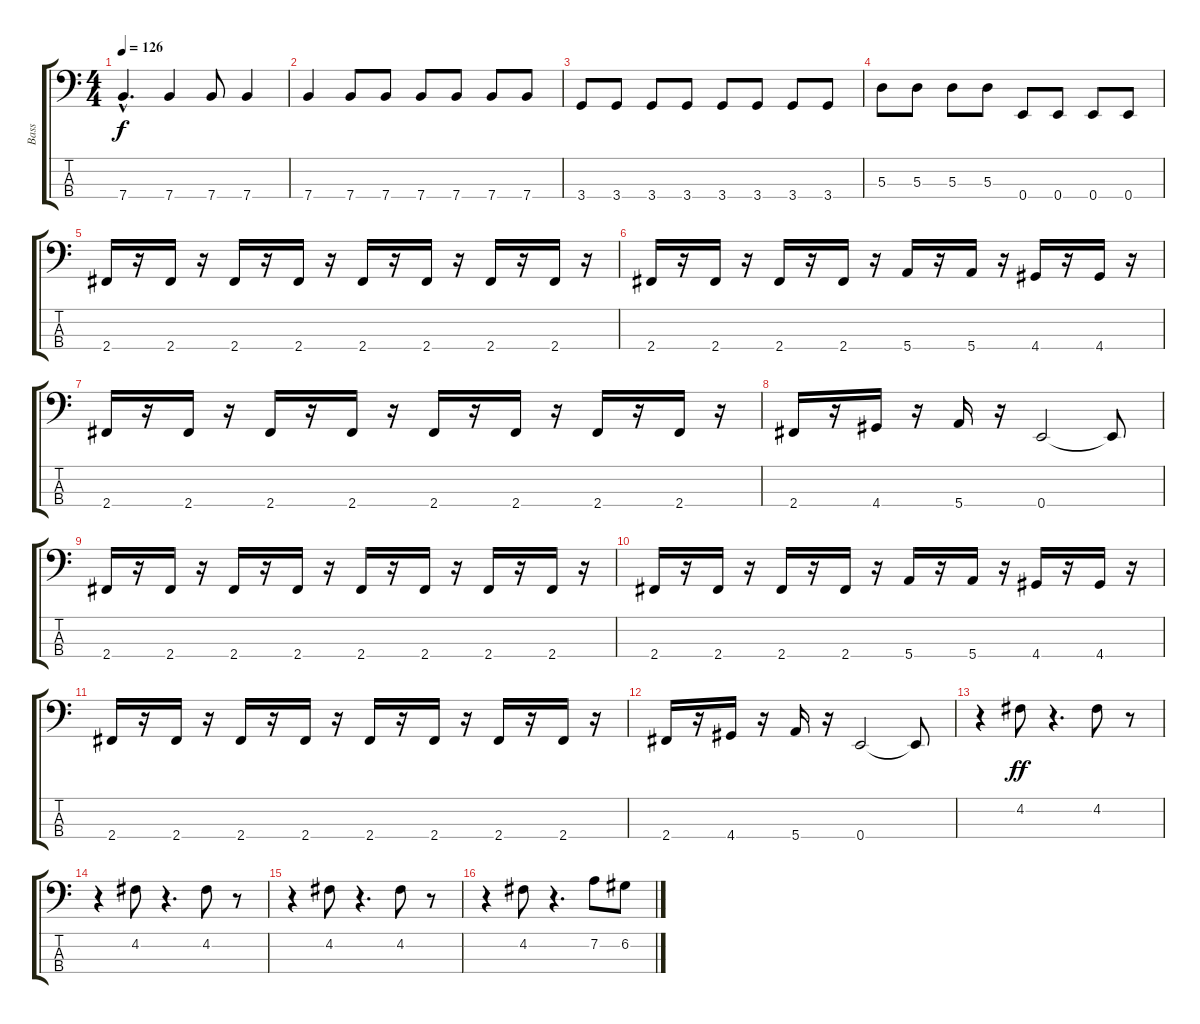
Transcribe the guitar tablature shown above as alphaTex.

\track ("Bass" "Bass") {instrument electricbassfinger}
\staff {score tabs}
\tuning (G2 D2 A1 E1) {hide}
\ts (4 4)
\tempo 126
\clef f4
\ks c
7.4{hac}.4{d dy f} 7.4.4 7.4.8 7.4.4 |
7.4.4 7.4.8 7.4.8 7.4.8 7.4.8 7.4.8 7.4.8 |
3.4.8 3.4.8 3.4.8 3.4.8 3.4.8 3.4.8 3.4.8 3.4.8 |
5.3.8 5.3.8 5.3.8 5.3.8 0.4.8 0.4.8 0.4.8 0.4.8 |
2.4.16 r.16 2.4.16 r.16 2.4.16 r.16 2.4.16 r.16 2.4.16 r.16 2.4.16 r.16 2.4.16 r.16 2.4.16 r.16 |
2.4.16 r.16 2.4.16 r.16 2.4.16 r.16 2.4.16 r.16 5.4.16 r.16 5.4.16 r.16 4.4.16 r.16 4.4.16 r.16 |
2.4.16 r.16 2.4.16 r.16 2.4.16 r.16 2.4.16 r.16 2.4.16 r.16 2.4.16 r.16 2.4.16 r.16 2.4.16 r.16 |
2.4.16 r.16 4.4.16 r.16 5.4.16 r.16 0.4.2 0.4{t}.8 |
2.4.16 r.16 2.4.16 r.16 2.4.16 r.16 2.4.16 r.16 2.4.16 r.16 2.4.16 r.16 2.4.16 r.16 2.4.16 r.16 |
2.4.16 r.16 2.4.16 r.16 2.4.16 r.16 2.4.16 r.16 5.4.16 r.16 5.4.16 r.16 4.4.16 r.16 4.4.16 r.16 |
2.4.16 r.16 2.4.16 r.16 2.4.16 r.16 2.4.16 r.16 2.4.16 r.16 2.4.16 r.16 2.4.16 r.16 2.4.16 r.16 |
2.4.16 r.16 4.4.16 r.16 5.4.16 r.16 0.4.2 0.4{t}.8 |
r.4 4.2.8{dy ff} r.4{d} 4.2.8 r.8 |
r.4 4.2.8 r.4{d} 4.2.8 r.8 |
r.4 4.2.8 r.4{d} 4.2.8 r.8 |
r.4 4.2.8 r.4{d} 7.2.8 6.2.8
